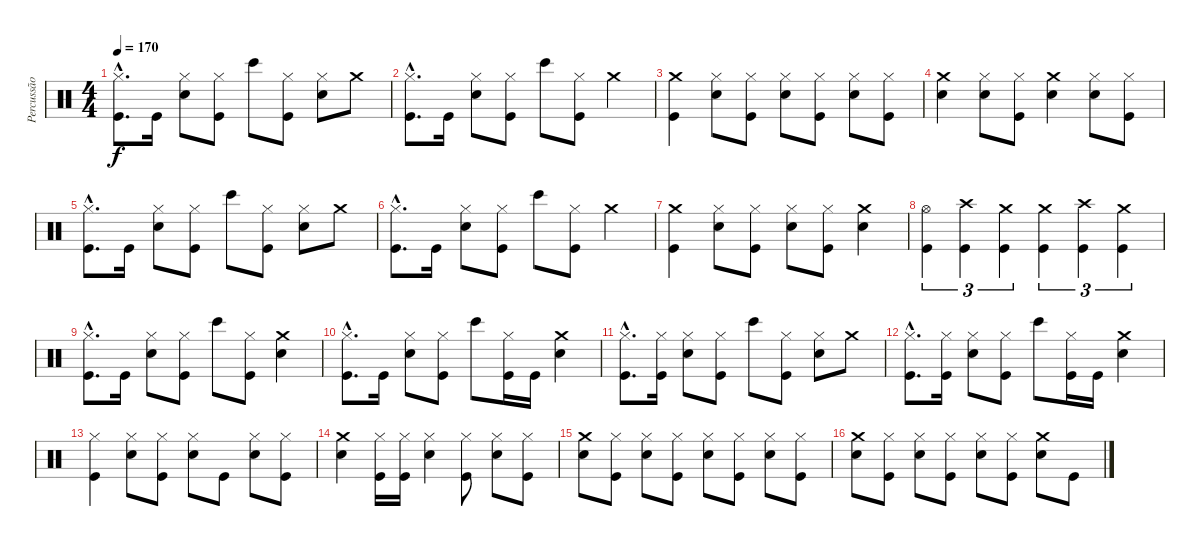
\track ("Percussão" "Percussão") {instrument percussion}
\staff {score}
\articulation defaults
\ts (4 4)
\tempo 170
\clef neutral
\ks c
("Hi-Hat (closed)"{hac} "Kick (hit)"{hac}).8{d dy f} "Kick (hit)".16 ("Hi-Hat (closed)" "Snare (hit) 2").8 ("Hi-Hat (closed)" "Kick (hit)").8 "Bongo High (hit)".8 ("Hi-Hat (closed)" "Kick (hit)").8 ("Hi-Hat (closed)" "Snare (hit) 2").8 "Crash medium (hit)".8 |
("Hi-Hat (closed)"{hac} "Kick (hit)"{hac}).8{d} "Kick (hit)".16 ("Hi-Hat (closed)" "Snare (hit) 2").8 ("Hi-Hat (closed)" "Kick (hit)").8 "Bongo High (hit)".8 ("Hi-Hat (closed)" "Kick (hit)").8 "Crash medium (hit)".4 |
("Crash medium (hit)" "Kick (hit)").4 ("Hi-Hat (closed)" "Snare (hit) 2").8 ("Hi-Hat (closed)" "Kick (hit)").8 ("Hi-Hat (closed)" "Snare (hit) 2").8 ("Hi-Hat (closed)" "Kick (hit)").8 ("Hi-Hat (closed)" "Snare (hit) 2").8 ("Hi-Hat (closed)" "Kick (hit)").8 |
("Crash medium (hit)" "Snare (hit) 2").4 ("Hi-Hat (closed)" "Snare (hit) 2").8 ("Hi-Hat (closed)" "Kick (hit)").8 ("Crash medium (hit)" "Snare (hit) 2").4 ("Hi-Hat (closed)" "Snare (hit) 2").8 ("Hi-Hat (closed)" "Kick (hit)").8 |
("Hi-Hat (closed)"{hac} "Kick (hit)"{hac}).8{d} "Kick (hit)".16 ("Hi-Hat (closed)" "Snare (hit) 2").8 ("Hi-Hat (closed)" "Kick (hit)").8 "Bongo High (hit)".8 ("Hi-Hat (closed)" "Kick (hit)").8 ("Hi-Hat (closed)" "Snare (hit) 2").8 "Crash medium (hit)".8 |
("Hi-Hat (closed)"{hac} "Kick (hit)"{hac}).8{d} "Kick (hit)".16 ("Hi-Hat (closed)" "Snare (hit) 2").8 ("Hi-Hat (closed)" "Kick (hit)").8 "Bongo High (hit)".8 ("Hi-Hat (closed)" "Kick (hit)").8 "Crash medium (hit)".4 |
("Crash medium (hit)" "Kick (hit)").4 ("Hi-Hat (closed)" "Snare (hit) 2").8 ("Hi-Hat (closed)" "Kick (hit)").8 ("Hi-Hat (closed)" "Snare (hit) 2").8 ("Hi-Hat (closed)" "Kick (hit)").8 ("Crash medium (hit)" "Snare (hit) 2").4 |
("Hi-Hat (open)" "Kick (hit)").4{tu (3 2)} ("Crash high (hit)" "Kick (hit)").4{tu (3 2)} ("Crash medium (hit)" "Kick (hit)").4{tu (3 2)} ("Crash medium (hit)" "Kick (hit)").4{tu (3 2)} ("Crash high (hit)" "Kick (hit)").4{tu (3 2)} ("Crash medium (hit)" "Kick (hit)").4{tu (3 2)} |
("Hi-Hat (closed)"{hac} "Kick (hit)"{hac}).8{d} "Kick (hit)".16 ("Hi-Hat (closed)" "Snare (hit) 2").8 ("Hi-Hat (closed)" "Kick (hit)").8 "Bongo High (hit)".8 ("Hi-Hat (closed)" "Kick (hit)").8 ("Crash medium (hit)" "Snare (hit) 2").4 |
("Hi-Hat (closed)"{hac} "Kick (hit)"{hac}).8{d} "Kick (hit)".16 ("Hi-Hat (closed)" "Snare (hit) 2").8 ("Hi-Hat (closed)" "Kick (hit)").8 "Bongo High (hit)".8 ("Hi-Hat (closed)" "Kick (hit)").16 "Kick (hit)".16 ("Crash medium (hit)" "Snare (hit) 2").4 |
("Hi-Hat (closed)"{hac} "Kick (hit)"{hac}).8{d} ("Hi-Hat (closed)" "Kick (hit)").16 ("Hi-Hat (closed)" "Snare (hit) 2").8 ("Hi-Hat (closed)" "Kick (hit)").8 "Bongo High (hit)".8 ("Hi-Hat (closed)" "Kick (hit)").8 ("Hi-Hat (closed)" "Snare (hit) 2").8 "Crash medium (hit)".8 |
("Hi-Hat (closed)"{hac} "Kick (hit)"{hac}).8{d} ("Hi-Hat (closed)" "Kick (hit)").16 ("Hi-Hat (closed)" "Snare (hit) 2").8 ("Hi-Hat (closed)" "Kick (hit)").8 "Bongo High (hit)".8 ("Hi-Hat (closed)" "Kick (hit)").16 "Kick (hit)".16 ("Crash medium (hit)" "Snare (hit) 2").4 |
("Hi-Hat (closed)" "Kick (hit)").4 ("Hi-Hat (closed)" "Snare (hit) 2").8 ("Hi-Hat (closed)" "Kick (hit)").8 ("Hi-Hat (closed)" "Snare (hit) 2").8 "Kick (hit)".8 ("Hi-Hat (closed)" "Snare (hit) 2").8 ("Hi-Hat (closed)" "Kick (hit)").8 |
("Crash medium (hit)" "Snare (hit) 2").4 ("Hi-Hat (closed)" "Kick (hit)").16 ("Hi-Hat (closed)" "Kick (hit)").16 ("Hi-Hat (closed)" "Snare (hit) 2").4 ("Hi-Hat (closed)" "Kick (hit)").8 ("Hi-Hat (closed)" "Snare (hit) 2").8 ("Hi-Hat (closed)" "Kick (hit)").8 |
("Crash medium (hit)" "Snare (hit) 2").8 ("Hi-Hat (closed)" "Kick (hit)").8 ("Hi-Hat (closed)" "Snare (hit) 2").8 ("Hi-Hat (closed)" "Kick (hit)").8 ("Hi-Hat (closed)" "Snare (hit) 2").8 ("Hi-Hat (closed)" "Kick (hit)").8 ("Hi-Hat (closed)" "Snare (hit) 2").8 ("Hi-Hat (closed)" "Kick (hit)").8 |
("Crash medium (hit)" "Snare (hit) 2").8 ("Hi-Hat (closed)" "Kick (hit)").8 ("Hi-Hat (closed)" "Snare (hit) 2").8 ("Hi-Hat (closed)" "Kick (hit)").8 ("Hi-Hat (closed)" "Snare (hit) 2").8 ("Hi-Hat (closed)" "Kick (hit)").8 ("Crash medium (hit)" "Snare (hit) 2").8 "Kick (hit)".8
